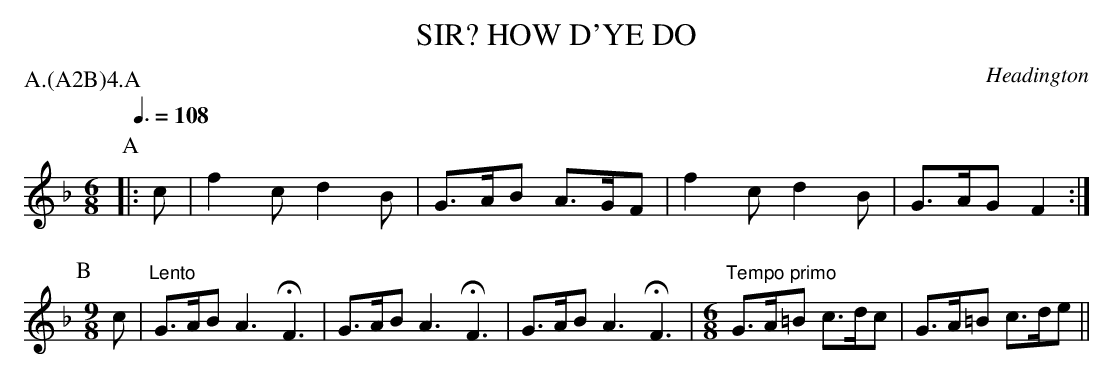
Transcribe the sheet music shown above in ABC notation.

X:1
T: HOW D'YE DO, SIR?
O: Headington
P: A.(A2B)4.A
Q: 3/8=108
M: 6/8
L: 1/8
K: F
P: A
|: c | f2c d2B | G>AB A>GF | f2c d2B | G>AG F2 :|
P: B
M: 9/8
   c | "Lento"G>AB A3 HF3 | G>AB A3 HF3 |  G>AB A3 HF3 |[M:6/8] \
       "Tempo primo"G>A=B c>dc | G>A=B c>de ||
